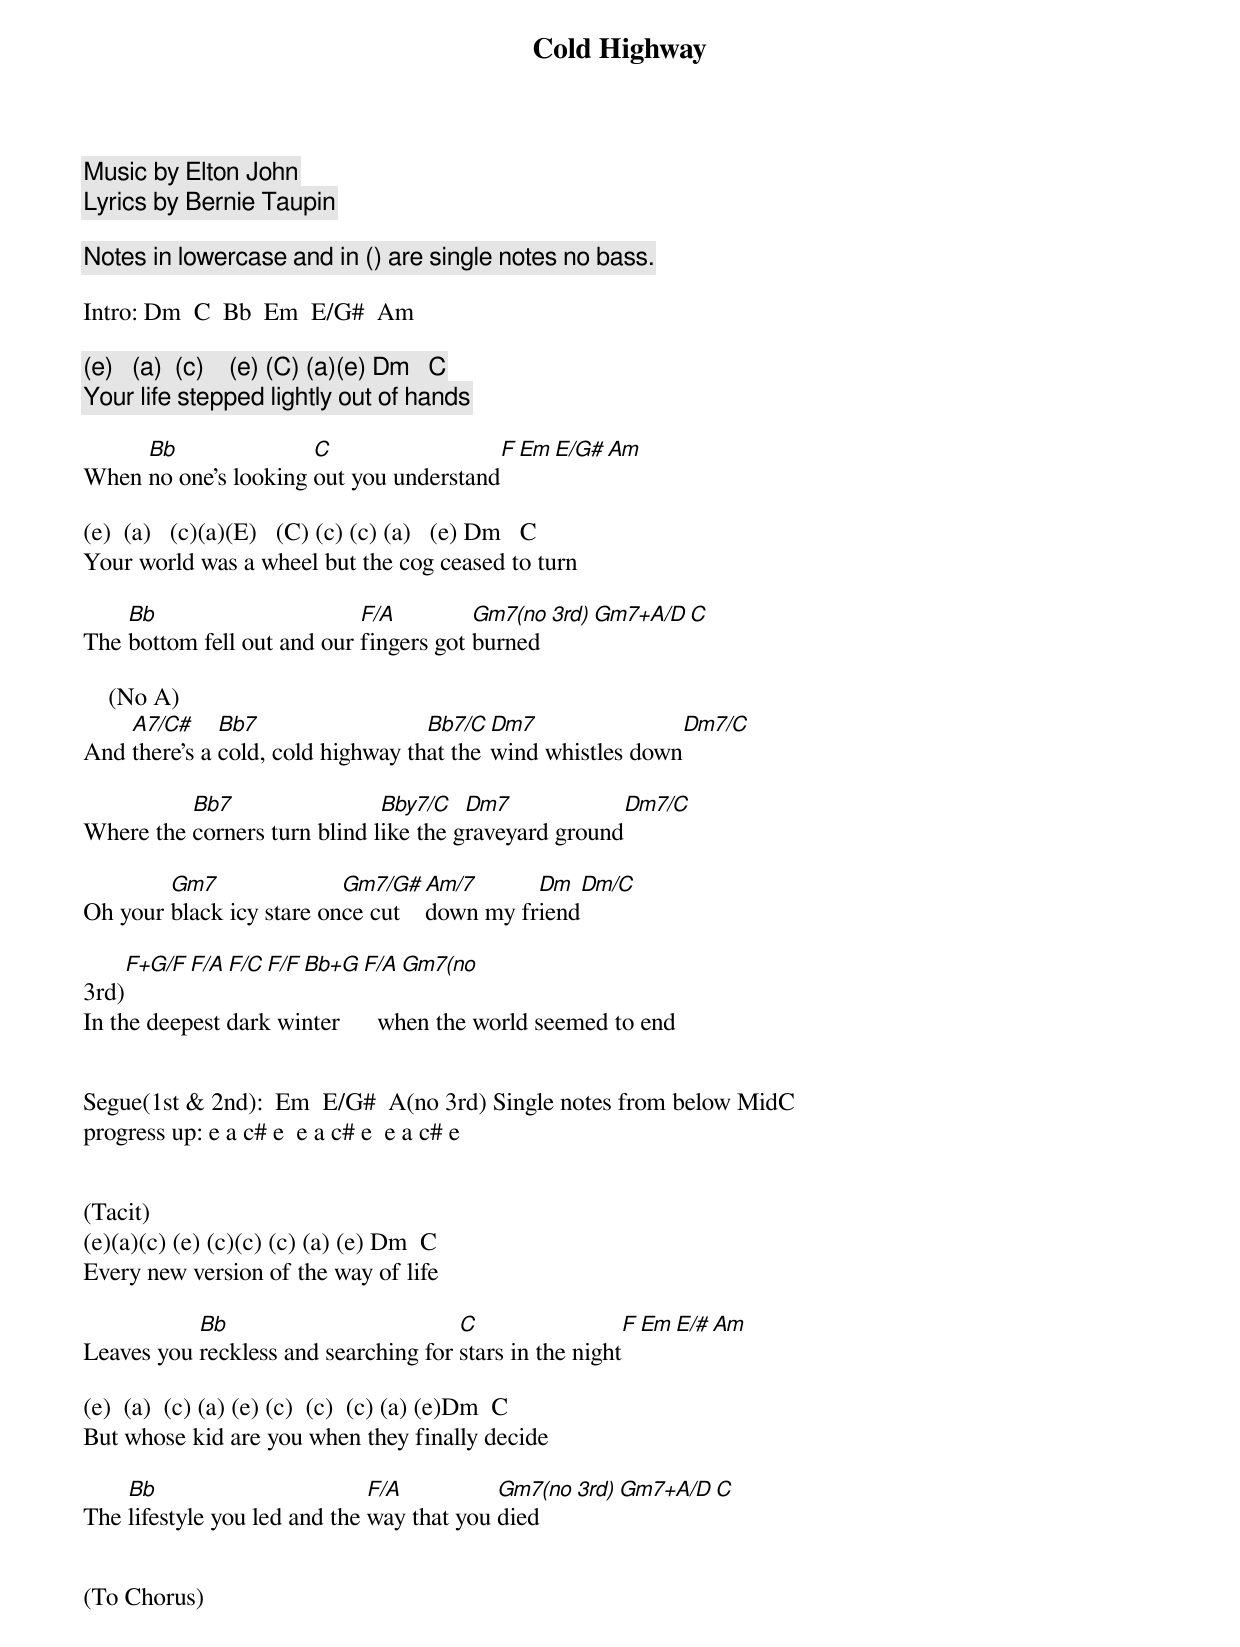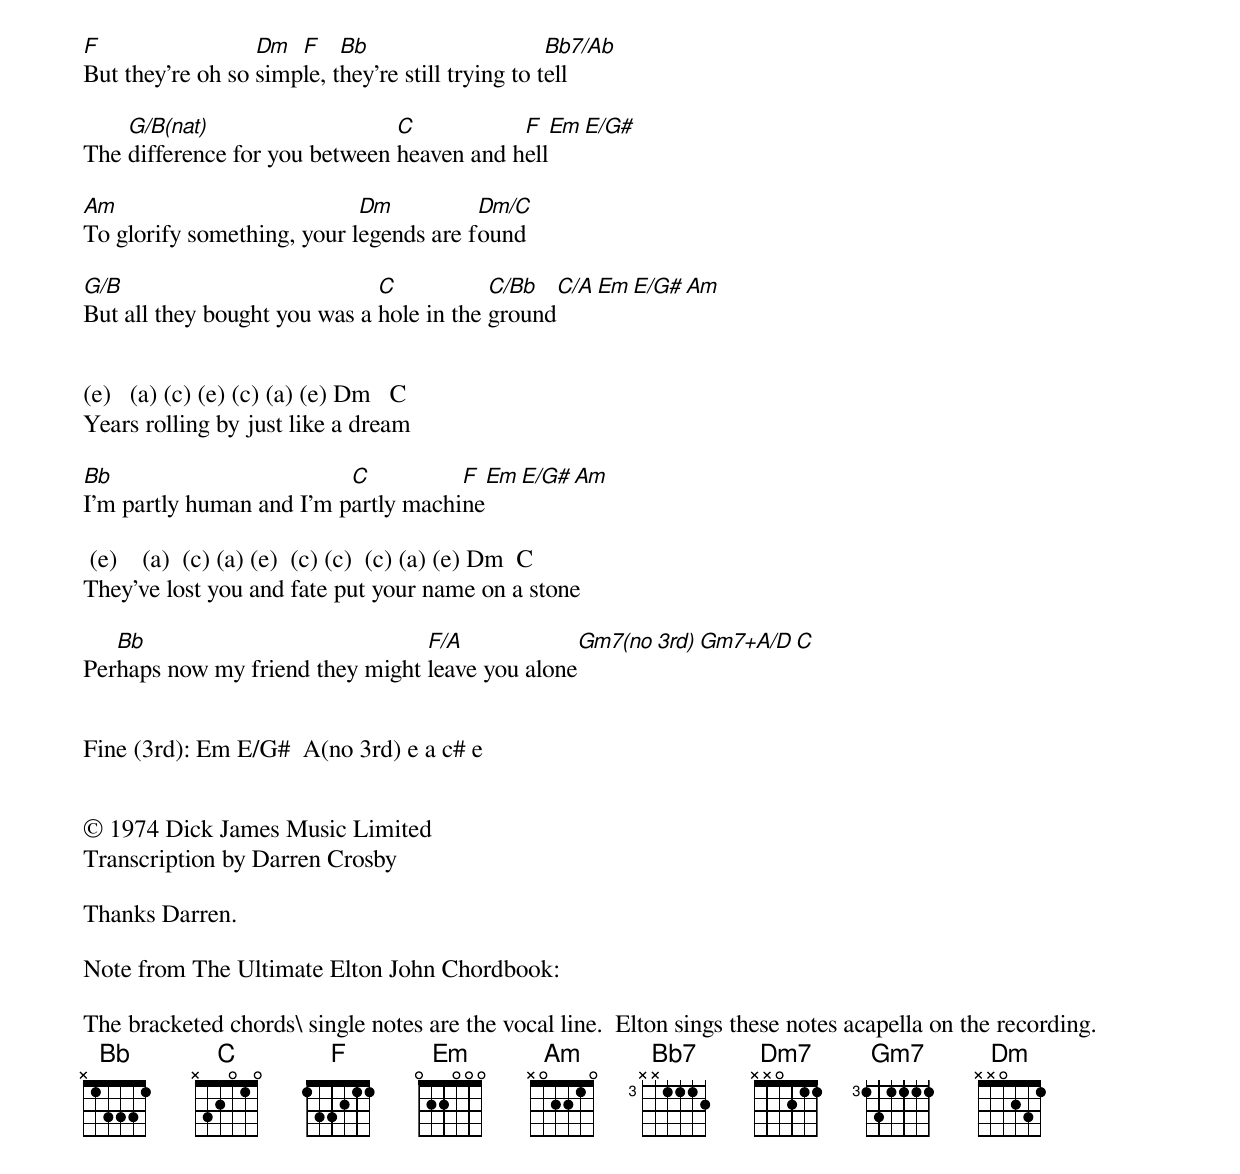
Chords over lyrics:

Cold Highway


Music by Elton John
Lyrics by Bernie Taupin
Released as a UK B-side in August, 1974

Notes in lowercase and in () are single notes no bass.

Intro: Dm  C  Bb  Em  E/G#  Am

(e)   (a)  (c)    (e) (C) (a)(e) Dm   C
Your life stepped lightly out of hands

     Bb               C                 F   Em E/G#  Am
When no one's looking out you understand

(e)  (a)   (c)(a)(E)   (C) (c) (c) (a)   (e) Dm   C
Your world was a wheel but the cog ceased to turn

    Bb                      F/A         Gm7(no 3rd) Gm7+A/D  C
The bottom fell out and our fingers got burned

    (No A)
    A7/C#     Bb7                  Bb7/C  Dm7               Dm7/C
And there's a cold, cold highway that the wind whistles down

          Bb7                 Bby7/C   Dm7            Dm7/C
Where the corners turn blind like the graveyard ground

        Gm7               Gm7/G# Am/7      Dm   Dm/C
Oh your black icy stare once cut down my friend

       F+G/F   F/A       F/C F/F         Bb+G            F/A  Gm7(no
3rd)
In the deepest dark winter      when the world seemed to end


Segue(1st & 2nd):  Em  E/G#  A(no 3rd) Single notes from below MidC
progress up: e a c# e  e a c# e  e a c# e


(Tacit)
(e)(a)(c) (e) (c)(c) (c) (a) (e) Dm  C
Every new version of the way of life

           Bb                         C                 F  Em  E/# Am
Leaves you reckless and searching for stars in the night

(e)  (a)  (c) (a) (e) (c)  (c)  (c) (a) (e)Dm  C
But whose kid are you when they finally decide

    Bb                        F/A          Gm7(no 3rd)  Gm7+A/D   C
The lifestyle you led and the way that you died


(To Chorus)

F                 Dm  F    Bb                      Bb7/Ab
But they're oh so simple, they're still trying to tell

    G/B(nat)                   C           F    Em  E/G#
The difference for you between heaven and hell

Am                          Dm          Dm/C
To glorify something, your legends are found

G/B                           C           C/Bb    C/A  Em  E/G# Am
But all they bought you was a hole in the ground


(e)   (a) (c) (e) (c) (a) (e) Dm   C
Years rolling by just like a dream

Bb                        C          F  Em  E/G# Am
I'm partly human and I'm partly machine

 (e)    (a)  (c) (a) (e)  (c) (c)  (c) (a) (e) Dm  C
They've lost you and fate put your name on a stone

   Bb                            F/A            Gm7(no 3rd) Gm7+A/D  C
Perhaps now my friend they might leave you alone


Fine (3rd): Em E/G#  A(no 3rd) e a c# e


© 1974 Dick James Music Limited
Transcription by Darren Crosby

Thanks Darren.

Note from The Ultimate Elton John Chordbook:

The bracketed chords\ single notes are the vocal line.  Elton sings these notes acapella on the recording.
